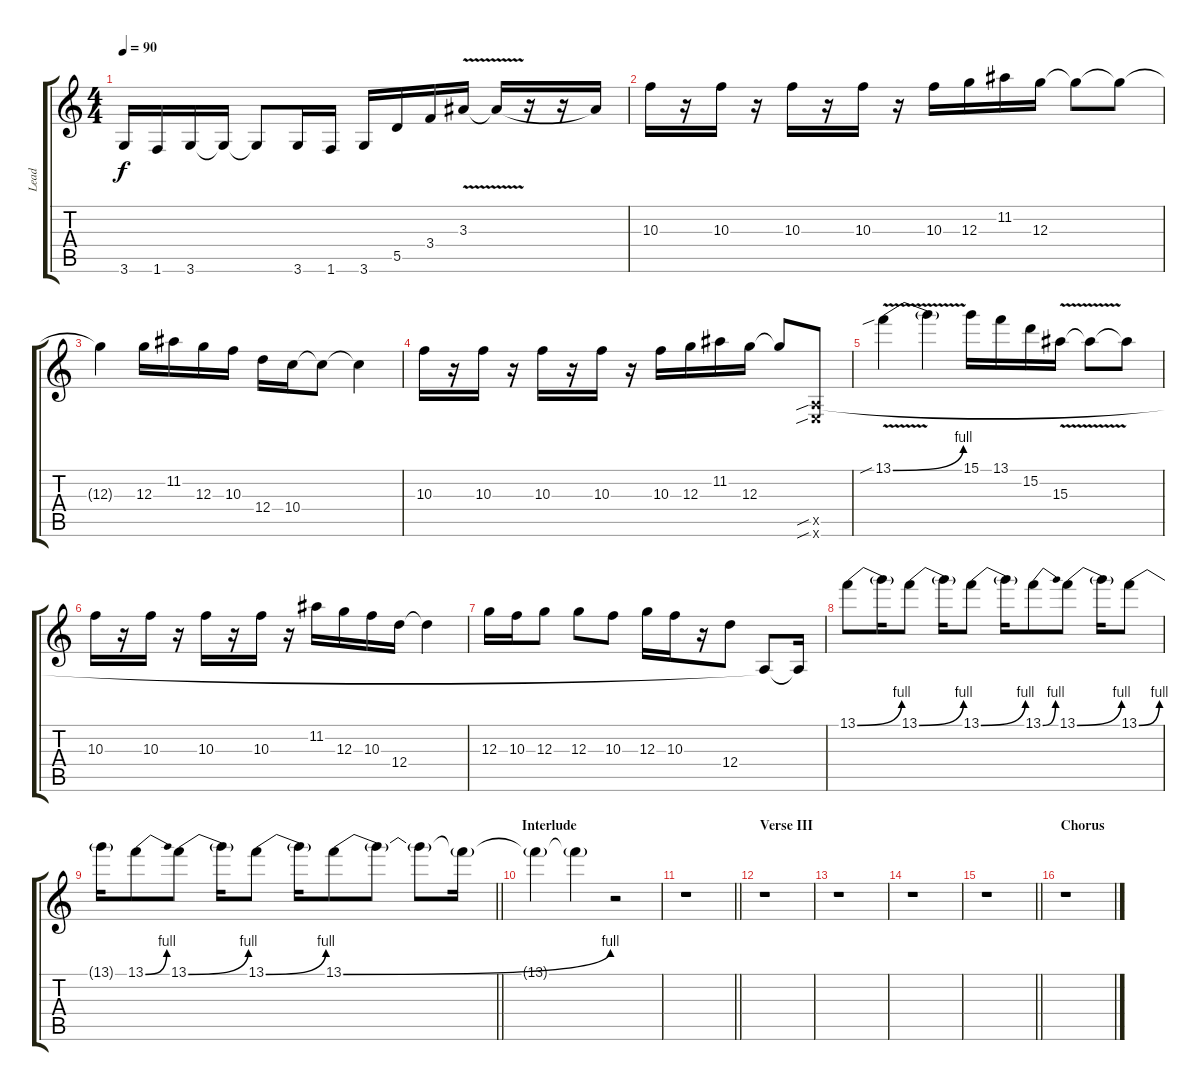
\track ("Lead" "Lead") {instrument overdrivenguitar}
\staff {score tabs}
\tuning (E4 B3 G3 D3 A2 E2) {hide}
\ts (4 4)
\tempo 90
\clef g2
\ks c
3.6.16{dy f} 1.6.16 3.6.16 3.6{t}.16 3.6{t}.8 3.6.16 1.6.16 3.6.16 5.5.16 3.4.16 3.3{v}.16 3.3{t}.16 r.16 r.16 3.3{t}.16 |
10.3.16 r.16 10.3.16 r.16 10.3.16 r.16 10.3.16 r.16 10.3.16 12.3.16 11.2.16 12.3.16 12.3{t}.8 12.3{t}.8 |
12.3{t}.4 12.3.16 11.2.16 12.3.16 10.3.16 12.4.16 10.4.16 10.4{t}.8 10.4{t}.4 |
10.3.16 r.16 10.3.16 r.16 10.3.16 r.16 10.3.16 r.16 10.3.16 12.3.16 11.2.16 12.3.16 12.3{t}.8 (0.5{sib x} 0.6{sib x}).8 |
13.1{be (bend 0 0 60 4) v sib}.4 13.1{t}.4 15.1.16 13.1.16 15.2.16 15.3{v}.16 15.3{t}.8 15.3{t}.8 |
10.3.16 r.16 10.3.16 r.16 10.3.16 r.16 10.3.16 r.16 11.2.16 12.3.16 10.3.16 12.4.16 12.4{t}.4 |
12.3.16 10.3.16 12.3.8 12.3.8 10.3.8 12.3.16 10.3.16 r.16 12.4.8 0.5{t}.8 0.5{t}.16 |
13.1{be (bend 0 0 60 4)}.8 13.1{t}.16 13.1{be (bend 0 0 60 4)}.8 13.1{t}.16 13.1{be (bend 0 0 60 4)}.8 13.1{t}.16 13.1{be (bend 0 0 60 4)}.8 13.1{be (bend 0 0 60 4)}.8 13.1{t}.16 13.1{be (bend 0 0 60 4)}.8 |
\barLineRight lightlight
13.1{t}.16 13.1{be (bend 0 0 60 4)}.8 13.1{be (bend 0 0 60 4)}.8 13.1{t}.16 13.1{be (bend 0 0 60 4)}.8 13.1{t}.16 13.1{be (bend 0 0 60 4)}.8 13.1{t}.8 13.1{t}.8 13.1{t}.16 |
\section ("" "Interlude")
13.1{t}.4 13.1{t}.4 r.2 |
\barLineRight lightlight
r.1 |
\section ("" "Verse III")
r.1 |
r.1 |
r.1 |
\barLineRight lightlight
r.1 |
\section ("" "Chorus")
r.1
